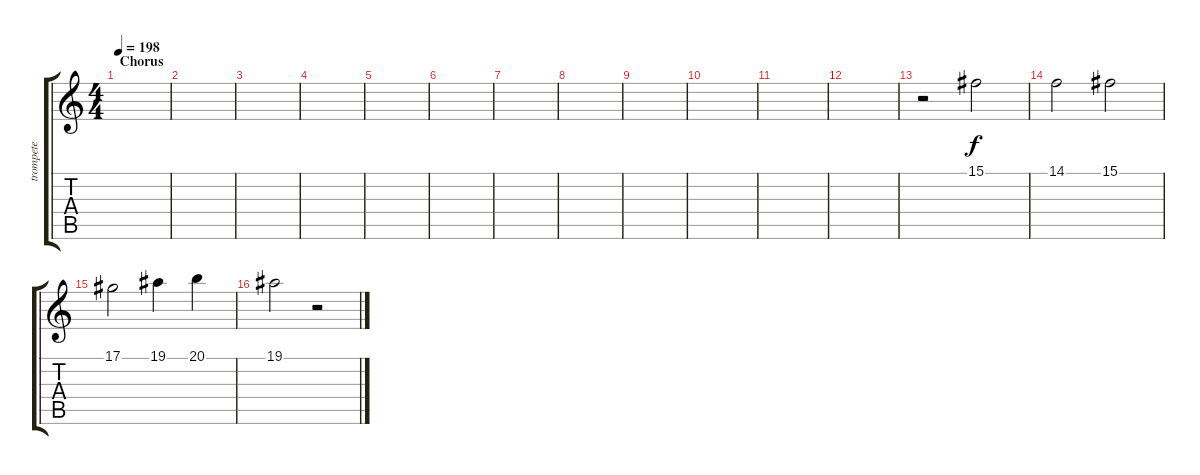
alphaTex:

\track ("trompete" "trompete") {instrument trumpet}
\staff {score tabs}
\tuning (Eb4 Bb3 Gb3 Db3 Ab2 Eb2) {hide}
\ts (4 4)
\section ("" "Chorus")
\tempo 198
\clef g2
\ks c
|
|
|
|
|
|
|
|
|
|
|
|
r.2 15.1.2 |
14.1.2 15.1.2 |
17.1.2 19.1.4 20.1.4 |
19.1.2 r.2
